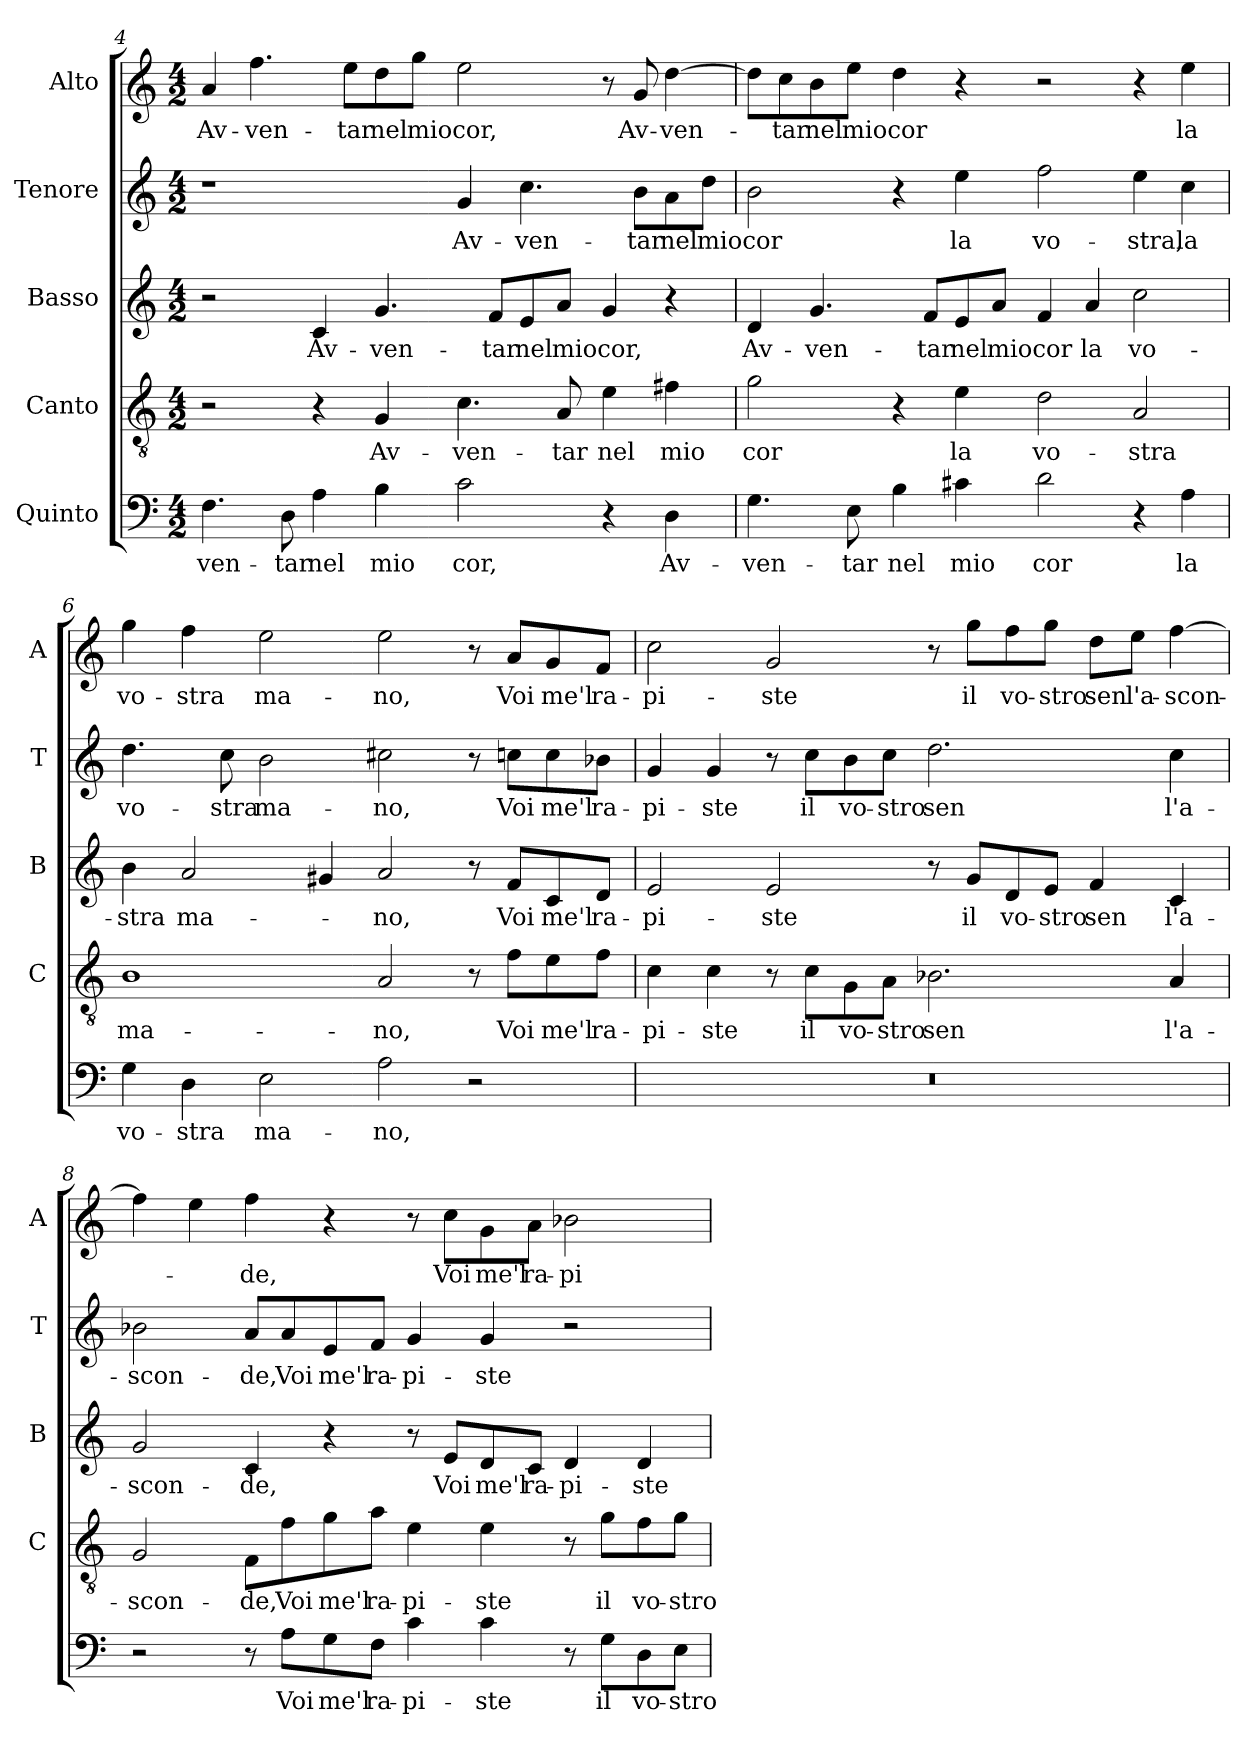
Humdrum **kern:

**kern	**text	**kern	**text	**kern	**text	**kern	**text	**kern	**text
*part5	*part5	*part4	*part4	*part3	*part3	*part2	*part2	*part1	*part1
*staff5	*staff5	*staff4	*staff4	*staff3	*staff3	*staff2	*staff2	*staff1	*staff1
*I"Quinto	*	*I"Canto	*	*I"Basso	*	*I"Tenore	*	*I"Alto	*
*	*	*I'C	*	*I'B	*	*I'T	*	*I'A	*
*clefF4	*	*clefGv2	*	*clefG2	*	*clefG2	*	*clefG2	*
*M4/2	*	*M4/2	*	*M4/2	*	*M4/2	*	*M4/2	*
=4	=4	=4	=4	=4	=4	=4	=4	=4	=4
!	!LO:LY:b	!	!	!	!	!	!	!	!LO:LY:b
4.F\	-ven-	2r	.	2r	.	1r	.	4a/	Av-
!	!	!	!	!	!	!	!	!	!LO:LY:b
.	.	.	.	.	.	.	.	4.ff\	-ven-
!	!LO:LY:b	!	!	!	!	!	!	!	!
8D\	-tar	.	.	.	.	.	.	.	.
!	!LO:LY:b	!	!	!	!LO:LY:b	!	!	!	!
4A\	nel	4r	.	4c/	Av-	.	.	.	.
!	!	!	!	!	!	!	!	!	!LO:LY:b
.	.	.	.	.	.	.	.	8ee\L	-tar
!	!LO:LY:b	!	!LO:LY:b	!	!LO:LY:b	!	!	!	!LO:LY:b
4B\	mio	4G/	Av-	4.g/	-ven-	.	.	8dd\	nel
!	!	!	!	!	!	!	!	!	!LO:LY:b
.	.	.	.	.	.	.	.	8gg\J	mio
!	!LO:LY:b	!	!LO:LY:b	!	!	!	!LO:LY:b	!	!LO:LY:b
2c\	cor,	4.c\	-ven-	.	.	4g/	Av-	2ee\	cor,
!	!	!	!	!	!LO:LY:b	!	!	!	!
.	.	.	.	8f/L	-tar	.	.	.	.
!	!	!	!	!	!LO:LY:b	!	!LO:LY:b	!	!
.	.	.	.	8e/	nel	4.cc\	-ven-	.	.
!	!	!	!LO:LY:b	!	!LO:LY:b	!	!	!	!
.	.	8A/	-tar	8a/J	mio	.	.	.	.
!	!	!	!LO:LY:b	!	!LO:LY:b	!	!	!	!
4r	.	4e\	nel	4g/	cor,	.	.	8r	.
!	!	!	!	!	!	!	!LO:LY:b	!	!LO:LY:b
.	.	.	.	.	.	8b\L	-tar	8g/	Av-
!	!LO:LY:b	!	!LO:LY:b	!	!	!	!LO:LY:b	!	!LO:LY:b
4D\	Av-	4f#X\	mio	4r	.	8a\	nel	[4dd\	-ven-
!	!	!	!	!	!	!	!LO:LY:b	!	!
.	.	.	.	.	.	8dd\J	mio	.	.
=5	=5	=5	=5	=5	=5	=5	=5	=5	=5
!	!LO:LY:b	!	!LO:LY:b	!	!LO:LY:b	!	!LO:LY:b	!	!
4.G\	-ven-	2g\	cor	4d/	Av-	2b\	cor	8dd\L]	.
!	!	!	!	!	!	!	!	!	!LO:LY:b
.	.	.	.	.	.	.	.	8cc\	-tar
!	!	!	!	!	!LO:LY:b	!	!	!	!LO:LY:b
.	.	.	.	4.g/	-ven-	.	.	8b\	nel
!	!LO:LY:b	!	!	!	!	!	!	!	!LO:LY:b
8E\	-tar	.	.	.	.	.	.	8ee\J	mio
!	!LO:LY:b	!	!	!	!	!	!	!	!LO:LY:b
4B\	nel	4r	.	.	.	4r	.	4dd\	cor
!	!	!	!	!	!LO:LY:b	!	!	!	!
.	.	.	.	8f/L	-tar	.	.	.	.
!	!LO:LY:b	!	!LO:LY:b	!	!LO:LY:b	!	!LO:LY:b	!	!
4c#X\	mio	4e\	la	8e/	nel	4ee\	la	4r	.
!	!	!	!	!	!LO:LY:b	!	!	!	!
.	.	.	.	8a/J	mio	.	.	.	.
!	!LO:LY:b	!	!LO:LY:b	!	!LO:LY:b	!	!LO:LY:b	!	!
2d\	cor	2d\	vo-	4f/	cor	2ff\	vo-	2r	.
!	!	!	!	!	!LO:LY:b	!	!	!	!
.	.	.	.	4a/	la	.	.	.	.
!	!	!	!LO:LY:b	!	!LO:LY:b	!	!LO:LY:b	!	!
4r	.	2A/	-stra	2cc\	vo-	4ee\	-stra,	4r	.
!	!LO:LY:b	!	!	!	!	!	!LO:LY:b	!	!LO:LY:b
4A\	la	.	.	.	.	4cc\	la	4ee\	la
!!LO:PB:g=z
=6	=6	=6	=6	=6	=6	=6	=6	=6	=6
!	!LO:LY:b	!	!LO:LY:b	!	!LO:LY:b	!	!LO:LY:b	!	!LO:LY:b
4G\	vo-	1B	ma-	4b\	-stra	4.dd\	vo-	4gg\	vo-
!	!LO:LY:b	!	!	!	!LO:LY:b	!	!	!	!LO:LY:b
4D\	-stra	.	.	2a/	ma-	.	.	4ff\	-stra
!	!	!	!	!	!	!	!LO:LY:b	!	!
.	.	.	.	.	.	8cc\	-stra	.	.
!	!LO:LY:b	!	!	!	!	!	!LO:LY:b	!	!LO:LY:b
2E\	ma-	.	.	.	.	2b\	ma-	2ee\	ma-
.	.	.	.	4g#X/	.	.	.	.	.
!	!LO:LY:b	!	!LO:LY:b	!	!LO:LY:b	!	!LO:LY:b	!	!LO:LY:b
2A\	-no,	2A/	-no,	2a/	-no,	2cc#X\	-no,	2ee\	-no,
2r	.	8r	.	8r	.	8r	.	8r	.
!	!	!	!LO:LY:b	!	!LO:LY:b	!	!LO:LY:b	!	!LO:LY:b
.	.	8f\L	Voi	8f/L	Voi	8ccn\L	Voi	8a/L	Voi
!	!	!	!LO:LY:b	!	!LO:LY:b	!	!LO:LY:b	!	!LO:LY:b
.	.	8e\	me'l	8c/	me'l	8cc\	me'l	8g/	me'l
!	!	!	!LO:LY:b	!	!LO:LY:b	!	!LO:LY:b	!	!LO:LY:b
.	.	8f\J	ra-	8d/J	ra-	8b-X\J	ra-	8f/J	ra-
=7	=7	=7	=7	=7	=7	=7	=7	=7	=7
!	!	!	!LO:LY:b	!	!LO:LY:b	!	!LO:LY:b	!	!LO:LY:b
0r	.	4c\	-pi-	2e/	-pi-	4g/	-pi-	2cc\	-pi-
!	!	!	!LO:LY:b	!	!	!	!LO:LY:b	!	!
.	.	4c\	-ste	.	.	4g/	-ste	.	.
!	!	!	!	!	!LO:LY:b	!	!	!	!LO:LY:b
.	.	8r	.	2e/	-ste	8r	.	2g/	-ste
!	!	!	!LO:LY:b	!	!	!	!LO:LY:b	!	!
.	.	8c\L	il	.	.	8cc\L	il	.	.
!	!	!	!LO:LY:b	!	!	!	!LO:LY:b	!	!
.	.	8G\	vo-	.	.	8b\	vo-	.	.
!	!	!	!LO:LY:b	!	!	!	!LO:LY:b	!	!
.	.	8A\J	-stro	.	.	8cc\J	-stro	.	.
!	!	!	!LO:LY:b	!	!	!	!LO:LY:b	!	!
.	.	2.B-X\	sen	8r	.	2.dd\	sen	8r	.
!	!	!	!	!	!LO:LY:b	!	!	!	!LO:LY:b
.	.	.	.	8g/L	il	.	.	8gg\L	il
!	!	!	!	!	!LO:LY:b	!	!	!	!LO:LY:b
.	.	.	.	8d/	vo-	.	.	8ff\	vo-
!	!	!	!	!	!LO:LY:b	!	!	!	!LO:LY:b
.	.	.	.	8e/J	-stro	.	.	8gg\J	-stro
!	!	!	!	!	!LO:LY:b	!	!	!	!LO:LY:b
.	.	.	.	4f/	sen	.	.	8dd\L	sen
!	!	!	!	!	!	!	!	!	!LO:LY:b
.	.	.	.	.	.	.	.	8ee\J	l'a-
!	!	!	!LO:LY:b	!	!LO:LY:b	!	!LO:LY:b	!	!LO:LY:b
.	.	4A/	l'a-	4c/	l'a-	4cc\	l'a-	[4ff\	-scon-
!!LO:LB:g=z
=8	=8	=8	=8	=8	=8	=8	=8	=8	=8
!	!	!	!LO:LY:b	!	!LO:LY:b	!	!LO:LY:b	!	!
2r	.	2G/	-scon-	2g/	-scon-	2b-X\	-scon-	4ff\]	.
.	.	.	.	.	.	.	.	4ee\	.
!	!	!	!LO:LY:b	!	!LO:LY:b	!	!LO:LY:b	!	!LO:LY:b
8r	.	8F\L	-de,	4c/	-de,	8a/L	-de,	4ff\	-de,
!	!LO:LY:b	!	!LO:LY:b	!	!	!	!LO:LY:b	!	!
8A\L	Voi	8f\	Voi	.	.	8a/	Voi	.	.
!	!LO:LY:b	!	!LO:LY:b	!	!	!	!LO:LY:b	!	!
8G\	me'l	8g\	me'l	4r	.	8e/	me'l	4r	.
!	!LO:LY:b	!	!LO:LY:b	!	!	!	!LO:LY:b	!	!
8F\J	ra-	8a\J	ra-	.	.	8f/J	ra-	.	.
!	!LO:LY:b	!	!LO:LY:b	!	!	!	!LO:LY:b	!	!
4c\	-pi-	4e\	-pi-	8r	.	4g/	-pi-	8r	.
!	!	!	!	!	!LO:LY:b	!	!	!	!LO:LY:b
.	.	.	.	8e/L	Voi	.	.	8cc\L	Voi
!	!LO:LY:b	!	!LO:LY:b	!	!LO:LY:b	!	!LO:LY:b	!	!LO:LY:b
4c\	-ste	4e\	-ste	8d/	me'l	4g/	-ste	8g\	me'l
!	!	!	!	!	!LO:LY:b	!	!	!	!LO:LY:b
.	.	.	.	8c/J	ra-	.	.	8a\J	ra-
!	!	!	!	!	!LO:LY:b	!	!	!	!LO:LY:b
8r	.	8r	.	4d/	-pi-	2r	.	2b-X\	-pi-
!	!LO:LY:b	!	!LO:LY:b	!	!	!	!	!	!
8G\L	il	8g\L	il	.	.	.	.	.	.
!	!LO:LY:b	!	!LO:LY:b	!	!LO:LY:b	!	!	!	!
8D\	vo-	8f\	vo-	4d/	-ste	.	.	.	.
!	!LO:LY:b	!	!LO:LY:b	!	!	!	!	!	!
8E\J	-stro	8g\J	-stro	.	.	.	.	.	.
=	=	=	=	=	=	=	=	=	=
*-	*-	*-	*-	*-	*-	*-	*-	*-	*-
